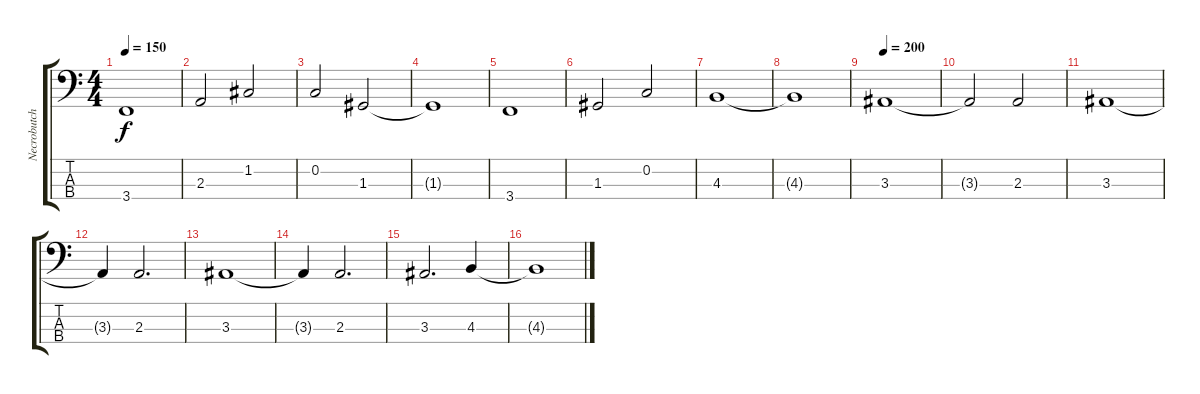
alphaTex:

\track ("Necrobutcher" "Necrobutch") {instrument electricbassfinger}
\staff {score tabs}
\tuning (F2 C2 G1 D1) {hide}
\ts (4 4)
\tempo 150
\clef f4
\ks c
3.4.1{dy f} |
2.3.2 1.2.2 |
0.2.2 1.3.2 |
1.3{t}.1 |
3.4.1 |
1.3.2 0.2.2 |
4.3.1 |
4.3{t}.1 |
\tempo 200
3.3.1 |
3.3{t}.2 2.3.2 |
3.3.1 |
3.3{t}.4 2.3.2{d} |
3.3.1 |
3.3{t}.4 2.3.2{d} |
3.3.2{d} 4.3.4 |
4.3{t}.1
